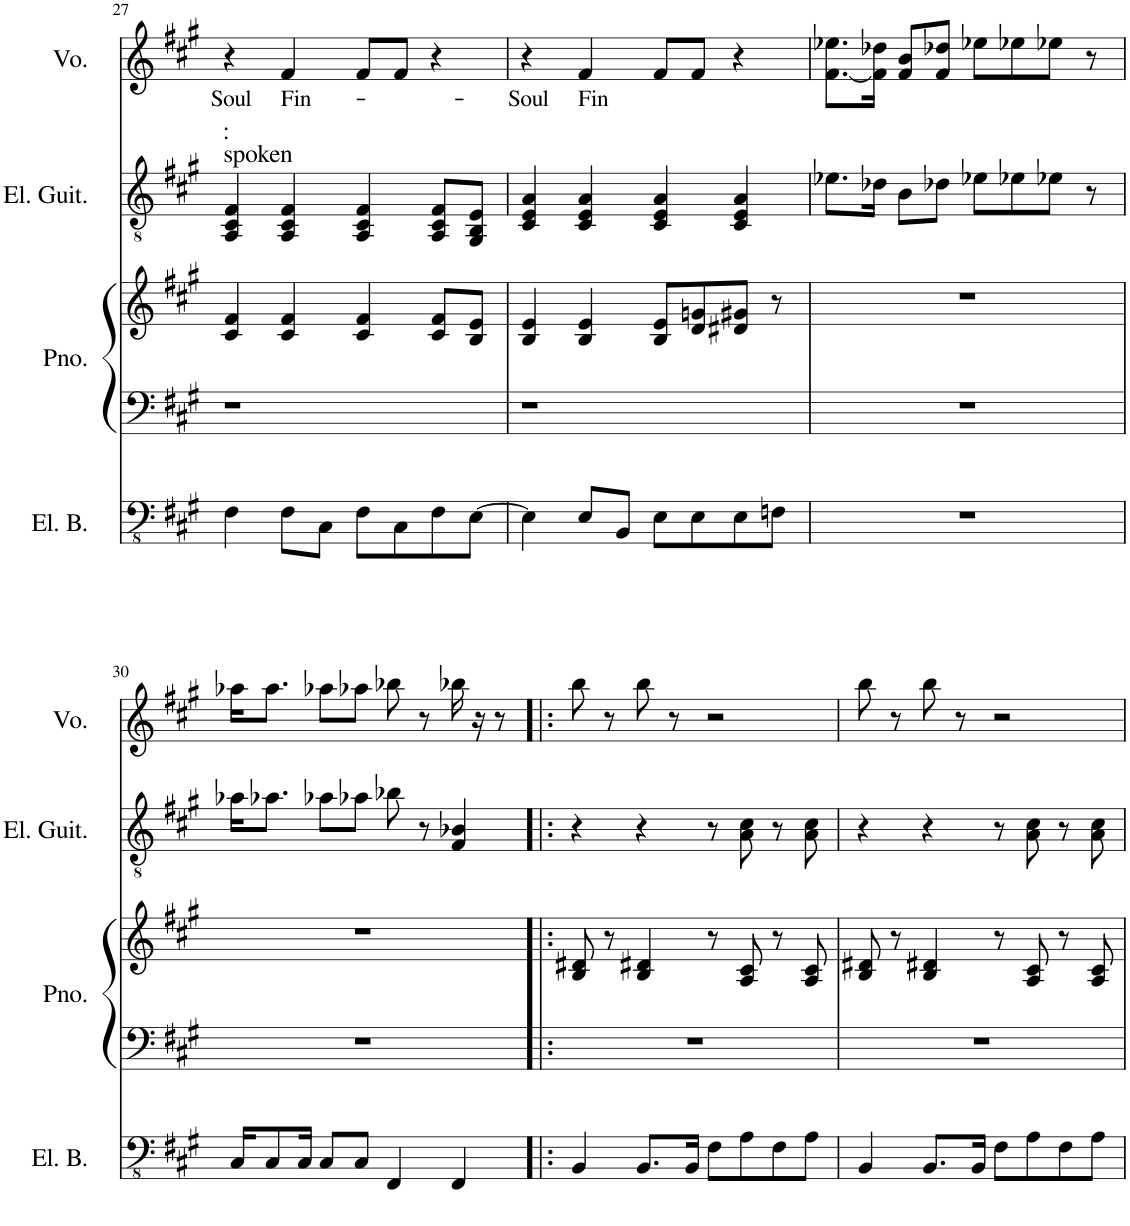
**kern	**kern	**kern	**kern	**harte	**kern	**text
*part4	*part3	*part3	*part2	*part2	*part1	*part1
*staff5	*staff4	*staff3	*staff2	*	*staff1	*staff1
*I"Electric Bass	*I"Piano	*	*I"Electric Guitar	*	*I"Voice	*
*I'El. B.	*I'Pno.	*	*I'El. Guit.	*	*I'Vo.	*
!!LO:PB:g=z
*clefFv4	*clefF4	*clefG2	*clefGv2	*	*clefG2	*
*k[f#c#g#]	*k[f#c#g#]	*k[f#c#g#]	*k[f#c#g#]	*	*k[f#c#g#]	*
*M4/4	*M4/4	*M4/4	*M4/4	*	*M4/4	*
=27	=27	=27	=27	=27	=27	=27
!	!	!	!	!LO:H:n=1:kt=spoken	!	!LO:LY:b
!	!	!	!	!LO:H:n=2:kt=:	!	!
4FF#\	1r	4c#/ 4f#/	4AA/ 4C#/ 4F#/	N N	4r	Soul
!	!	!	!	!	!	!LO:LY:b
8FF#\L	.	4c#/ 4f#/	4AA/ 4C#/ 4F#/	.	4f#/	Fin-
8CC#\J	.	.	.	.	.	.
8FF#\L	.	4c#/ 4f#/	4AA/ 4C#/ 4F#/	.	8f#/L	.
8CC#\	.	.	.	.	8f#/J	.
8FF#\	.	8c#/ 8f#/L	8AA/ 8C#/ 8F#/L	.	4r	.
[8EE\J	.	8B/ 8e/J	8GG#/ 8BB/ 8E/J	.	.	.
=28	=28	=28	=28	=28	=28	=28
!	!	!	!	!	!	!LO:LY:b
4EE\]	1r	4B/ 4e/	4C#/ 4E/ 4A/	.	4r	Soul
!	!	!	!	!	!	!LO:LY:b
8EE/L	.	4B/ 4e/	4C#/ 4E/ 4A/	.	4f#/	Fin-
8BBB/J	.	.	.	.	.	.
8EE\L	.	8B/ 8e/L	4C#/ 4E/ 4A/	.	8f#/L	.
8EE\	.	8d/ 8gn/	.	.	8f#/J	.
8EE\	.	8d#X/ 8g#X/J	4C#/ 4E/ 4A/	.	4r	.
8FFn\J	.	8r	.	.	.	.
=29	=29	=29	=29	=29	=29	=29
1r	1r	1r	8.e-X\L	.	[8.f#\ 8.ee-X\L	.
.	.	.	16d-X\Jk	.	16f#\] 16dd-X\Jk	.
.	.	.	8B\L	.	8f#/ 8b/L	.
.	.	.	8d-X\J	.	8f#/ 8dd-X/J	.
.	.	.	8e-X\L	.	8ee-X\L	.
.	.	.	8e-X\	.	8ee-X\	.
.	.	.	8e-X\J	.	8ee-X\J	.
.	.	.	8r	.	8r	.
!!LO:LB:g=z
=30	=30	=30	=30	=30	=30	=30
16CC#/KL	1r	1r	16a-X\KL	.	16aa-X\KL	.
8CC#/	.	.	8.a-X\J	.	8.aa-\J	.
16CC#/Jk	.	.	.	.	.	.
8CC#/L	.	.	8a-X\L	.	8aa-X\L	.
8CC#/J	.	.	8a-X\J	.	8aa-X\J	.
4FFF#/	.	.	8b-X\	.	8bb-X\	.
.	.	.	8r	.	8r	.
4FFF#/	.	.	4F#/ 4B-X/	.	16bb-X\	.
.	.	.	.	.	16r	.
.	.	.	.	.	8r	.
=31!|:	=31!|:	=31!|:	=31!|:	=31!|:	=31!|:	=31!|:
4BBB/	1r	8B/ 8d#X/	4r	.	8bb\	.
.	.	8r	.	.	8r	.
8.BBB/L	.	4B/ 4d#X/	4r	.	8bb\	.
.	.	.	.	.	8r	.
16BBB/Jk	.	.	.	.	.	.
8FF#\L	.	8r	8r	.	2r	.
8AA\	.	8A/ 8c#/	8A\ 8c#\	.	.	.
8FF#\	.	8r	8r	.	.	.
8AA\J	.	8A/ 8c#/	8A\ 8c#\	.	.	.
=32	=32	=32	=32	=32	=32	=32
4BBB/	1r	8B/ 8d#X/	4r	.	8bb\	.
.	.	8r	.	.	8r	.
8.BBB/L	.	4B/ 4d#X/	4r	.	8bb\	.
.	.	.	.	.	8r	.
16BBB/Jk	.	.	.	.	.	.
8FF#\L	.	8r	8r	.	2r	.
8AA\	.	8A/ 8c#/	8A\ 8c#\	.	.	.
8FF#\	.	8r	8r	.	.	.
8AA\J	.	8A/ 8c#/	8A\ 8c#\	.	.	.
=	=	=	=	=	=	=
*-	*-	*-	*-	*-	*-	*-
